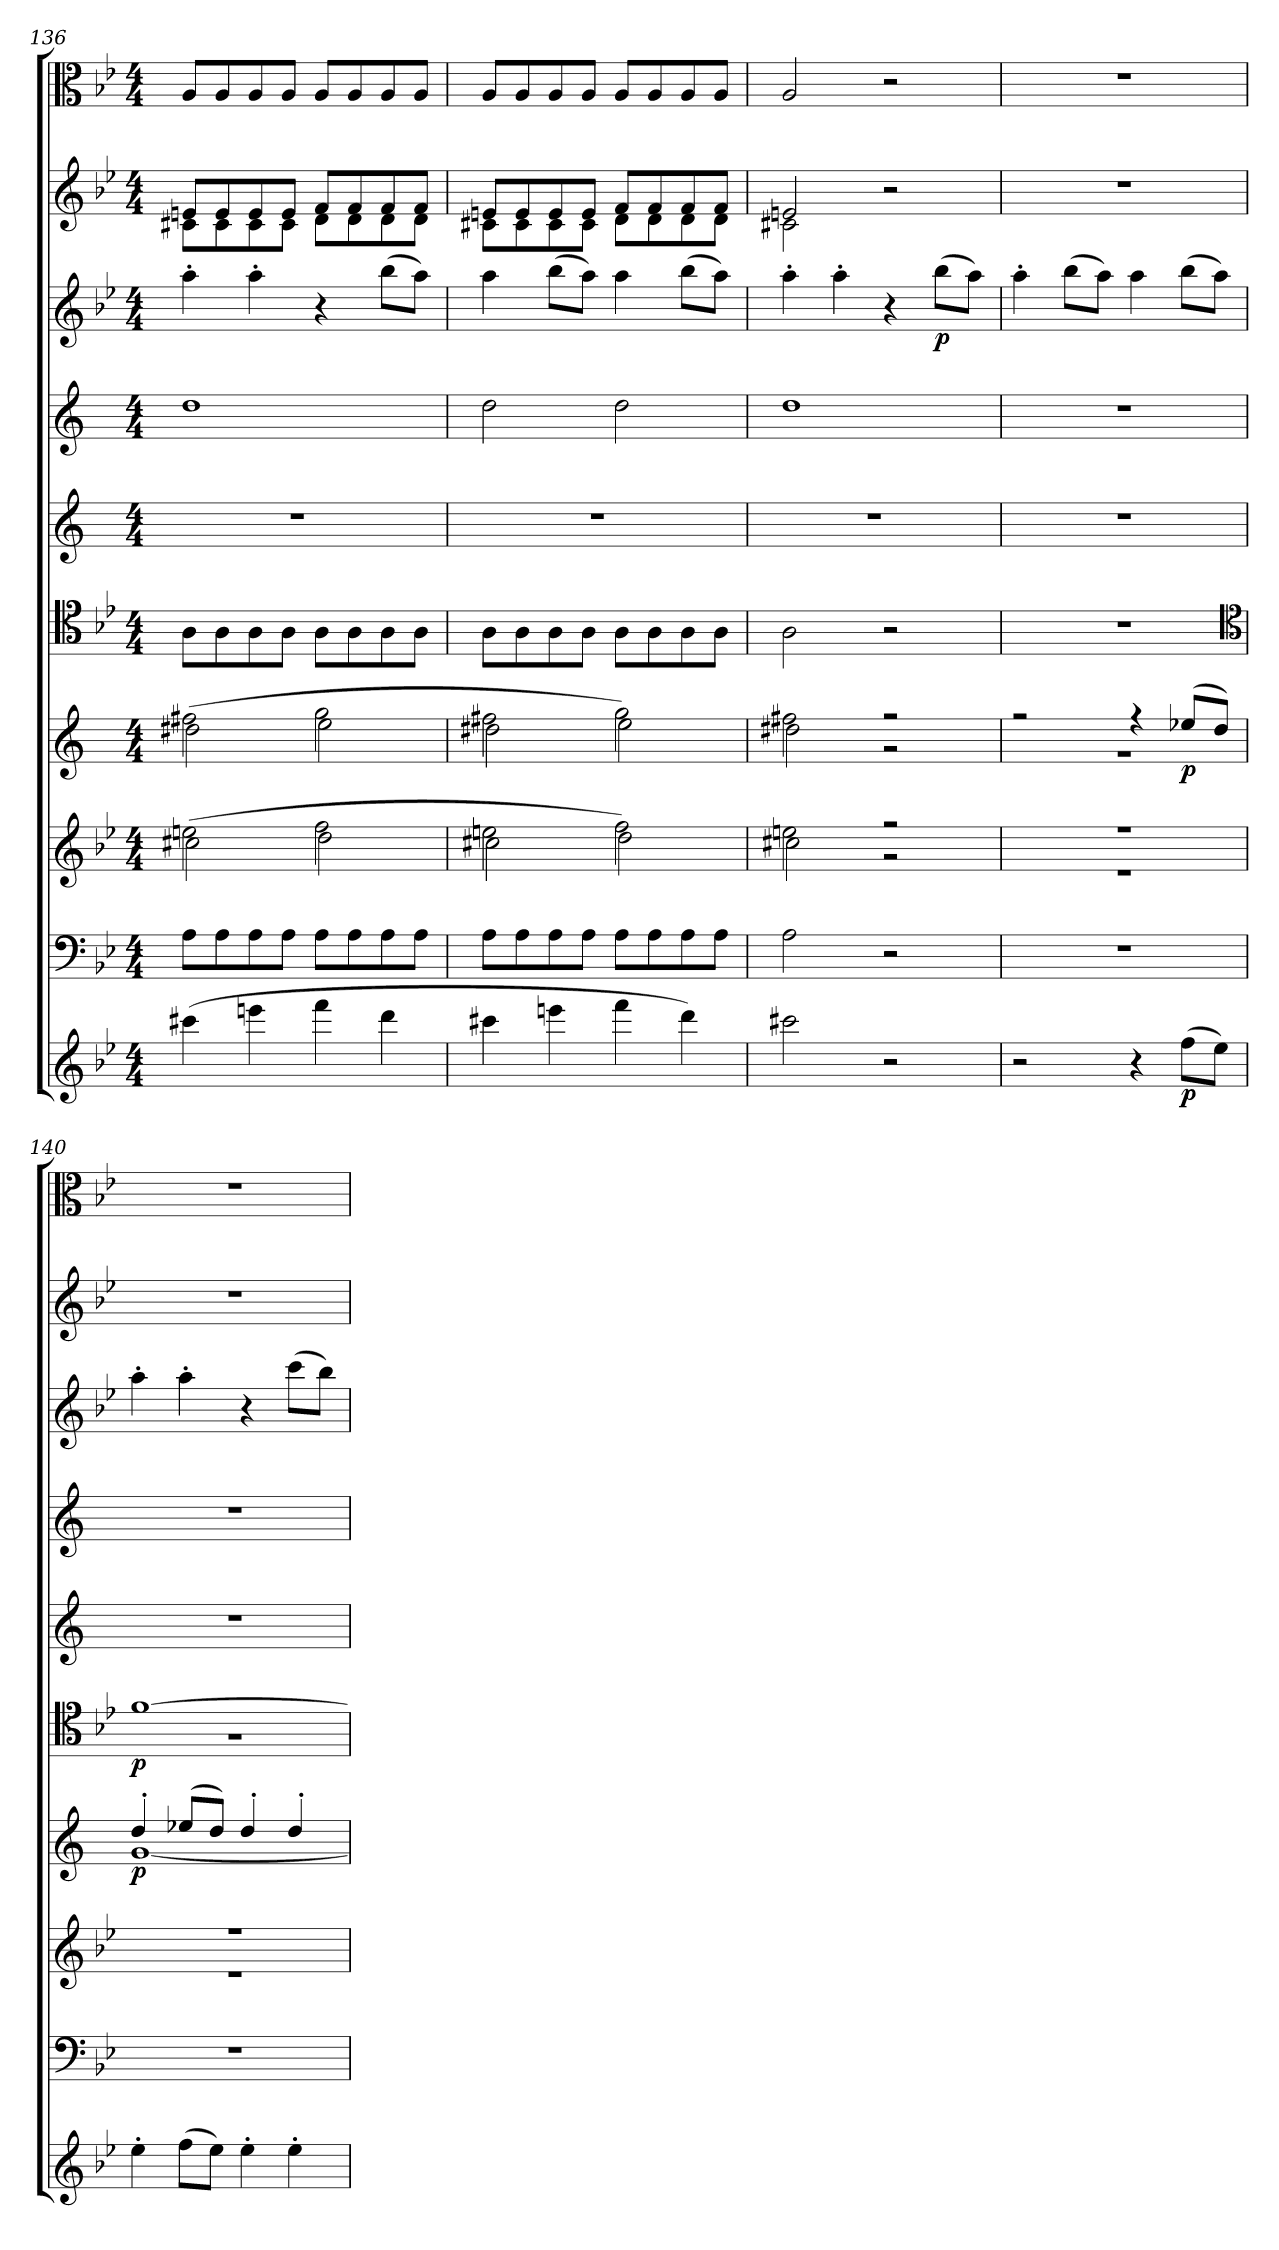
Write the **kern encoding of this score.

**kern	**dynam	**kern	**kern	**kern	**dynam	**kern	**dynam	**kern	**kern	**kern	**dynam	**kern	**kern
*part10	*part10	*part9	*part8	*part7	*part7	*part6	*part6	*part5	*part4	*part3	*part3	*part2	*part1
*staff10	*staff10	*staff9	*staff8	*staff7	*staff7	*staff6	*staff6	*staff5	*staff4	*staff3	*staff3	*staff2	*staff1
*clefG2	*	*clefF4	*clefG2	*clefG2	*	*clefC4	*	*clefG2	*clefG2	*clefG2	*	*clefG2	*clefC3
*k[b-e-]	*	*k[b-e-]	*k[b-e-]	*k[]	*	*k[b-e-]	*	*k[]	*k[]	*k[b-e-]	*	*k[b-e-]	*k[b-e-]
*g:	*	*g:	*g:	*	*	*g:	*	*	*	*g:	*	*g:	*g:
*M4/4	*	*M4/4	*M4/4	*M4/4	*	*M4/4	*	*M4/4	*M4/4	*M4/4	*	*M4/4	*M4/4
=136	=136	=136	=136	=136	=136	=136	=136	=136	=136	=136	=136	=136	=136
*	*	*	*^	*^	*	*	*	*	*	*	*	*^	*
(4ccc#X\	.	8A\L	(2een\	2cc#X\	(2ff#X\	2dd#X\	.	8A\L	.	1r	1dd\	4aa'\	.	8en/L	8c#X\L	8A/L
.	.	8A\	.	.	.	.	.	8A\	.	.	.	.	.	8e/	8c#\	8A/
4eeen\	.	8A\	.	.	.	.	.	8A\	.	.	.	4aa'\	.	8e/	8c#\	8A/
.	.	8A\J	.	.	.	.	.	8A\J	.	.	.	.	.	8e/J	8c#\J	8A/J
4fff\	.	8A\L	2ff\	2dd\	2gg\	2ee\	.	8A\L	.	.	.	4r	.	8f/L	8d\L	8A/L
.	.	8A\	.	.	.	.	.	8A\	.	.	.	.	.	8f/	8d\	8A/
4ddd\	.	8A\	.	.	.	.	.	8A\	.	.	.	(8bb-\L	.	8f/	8d\	8A/
.	.	8A\J	.	.	.	.	.	8A\J	.	.	.	8aa\J)	.	8f/J	8d\J	8A/J
=137	=137	=137	=137	=137	=137	=137	=137	=137	=137	=137	=137	=137	=137	=137	=137	=137
4ccc#X\	.	8A\L	2een\	2cc#X\	2ff#X\	2dd#X\	.	8A\L	.	1r	2dd\	4aa\	.	8en/L	8c#X\L	8A/L
.	.	8A\	.	.	.	.	.	8A\	.	.	.	.	.	8e/	8c#\	8A/
4eeen\	.	8A\	.	.	.	.	.	8A\	.	.	.	(8bb-\L	.	8e/	8c#\	8A/
.	.	8A\J	.	.	.	.	.	8A\J	.	.	.	8aa\J)	.	8e/J	8c#\J	8A/J
4fff\	.	8A\L	2ff\)	2dd\	2gg\)	2ee\	.	8A\L	.	.	2dd\	4aa\	.	8f/L	8d\L	8A/L
.	.	8A\	.	.	.	.	.	8A\	.	.	.	.	.	8f/	8d\	8A/
4ddd\)	.	8A\	.	.	.	.	.	8A\	.	.	.	(8bb-\L	.	8f/	8d\	8A/
.	.	8A\J	.	.	.	.	.	8A\J	.	.	.	8aa\J)	.	8f/J	8d\J	8A/J
=138	=138	=138	=138	=138	=138	=138	=138	=138	=138	=138	=138	=138	=138	=138	=138	=138
2ccc#X\	.	2A\	2een\	2cc#X\	2ff#X\	2dd#X\	.	2A\	.	1r	1dd\	4aa'\	.	2en/	2c#X\	2A/
.	.	.	.	.	.	.	.	.	.	.	.	4aa'\	.	.	.	.
2r	.	2r	2r	2r	2r	2r	.	2r	.	.	.	4r	.	2ryy	2r	2r
.	.	.	.	.	.	.	.	.	.	.	.	(8bb-\L	p	.	.	.
.	.	.	.	.	.	.	.	.	.	.	.	8aa\J)	.	.	.	.
*	*	*	*	*	*	*	*	*	*	*	*	*	*	*v	*v	*
=139	=139	=139	=139	=139	=139	=139	=139	=139	=139	=139	=139	=139	=139	=139	=139
2r	.	1r	1r	1r	2r	1r	.	1r	.	1r	1r	4aa'\	.	1r	1r
.	.	.	.	.	.	.	.	.	.	.	.	(8bb-\L	.	.	.
.	.	.	.	.	.	.	.	.	.	.	.	8aa\J)	.	.	.
4r	.	.	.	.	4r	.	.	.	.	.	.	4aa\	.	.	.
(8ff\L	p	.	.	.	(8ee-X/L	.	p	.	.	.	.	(8bb-\L	.	.	.
8ee-\J)	.	.	.	.	8dd/J)	.	.	.	.	.	.	8aa\J)	.	.	.
*	*	*	*	*	*	*	*	*clefC4	*	*	*	*	*	*	*
=140	=140	=140	=140	=140	=140	=140	=140	=140	=140	=140	=140	=140	=140	=140	=140
*	*	*	*	*	*	*	*	*^	*	*	*	*	*	*	*
4ee-'\	.	1r	1r	1r	4dd'/	[1g\	p	[1f/	1r	p	1r	1r	4aa'\	.	1r	1r
(8ff\L	.	.	.	.	(8ee-X/L	.	.	.	.	.	.	.	4aa'\	.	.	.
8ee-\J)	.	.	.	.	8dd/J)	.	.	.	.	.	.	.	.	.	.	.
4ee-'\	.	.	.	.	4dd'/	.	.	.	.	.	.	.	4r	.	.	.
4ee-'\	.	.	.	.	4dd'/	.	.	.	.	.	.	.	(8ccc\L	.	.	.
.	.	.	.	.	.	.	.	.	.	.	.	.	8bb-\J)	.	.	.
*	*	*	*v	*v	*	*	*	*v	*v	*	*	*	*	*	*	*
*	*	*	*	*v	*v	*	*	*	*	*	*	*	*	*
=	=	=	=	=	=	=	=	=	=	=	=	=	=
*-	*-	*-	*-	*-	*-	*-	*-	*-	*-	*-	*-	*-	*-
